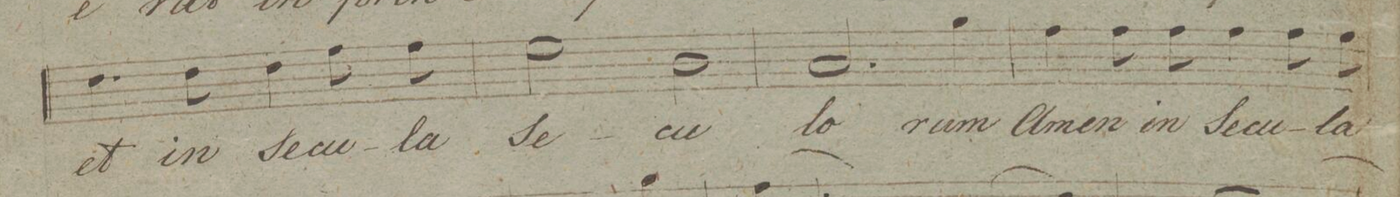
**kern	**text	**dynam
*I"Tenore.	*	*
*clefC4	*	*
*k[]	*	*
*met(c|)	*	*
*M2/2	*	*
4.c\	et	.
8c\	in	.
4c\	Se-	.
8e\	-cu-	.
8e\	-la	.
=82	=82	=82
2d\	Se-	.
2A\	-cu-	.
=83	=83	=83
2.G/	-lo-	.
4f\	-rum	.
=84	=84	=84
4e\	A-	.
8e\	-men	.
8e\	in	.
4e\	Se-	.
8e\	-cu-	.
8e\	-la	.
=85	=85	=85
*-	*-	*-
